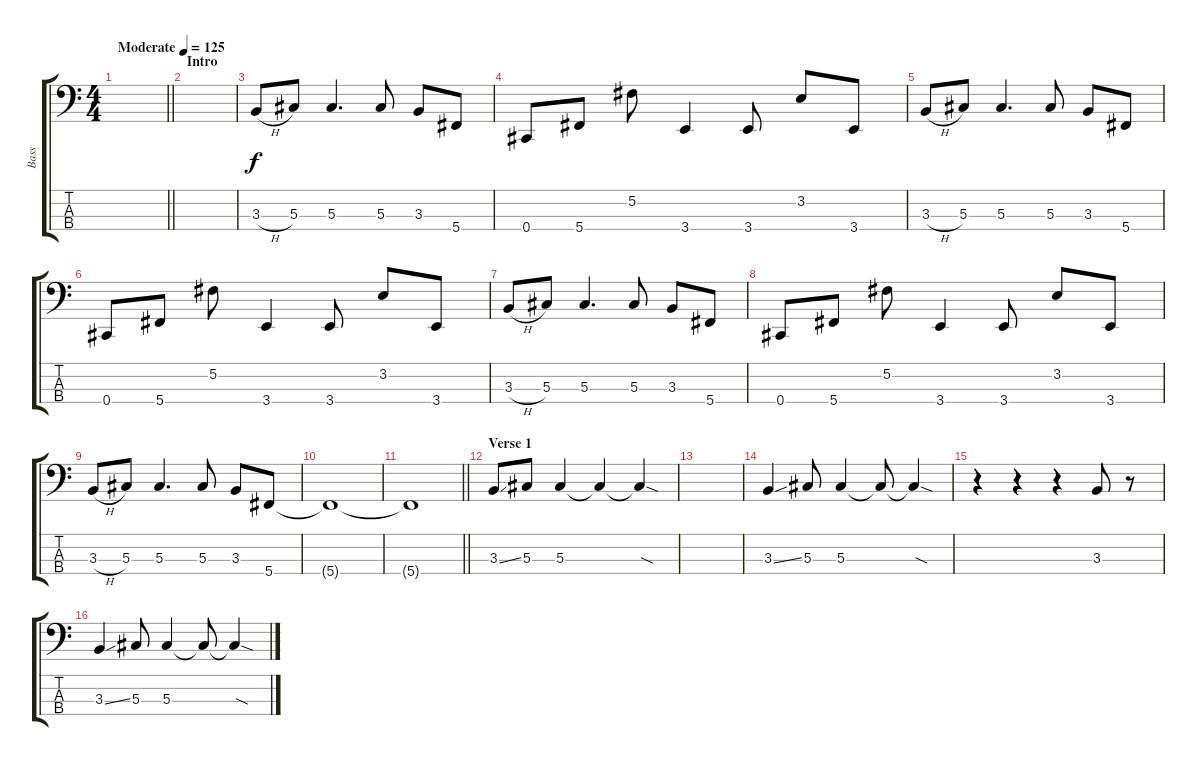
\track ("Bass" "Bass") {instrument electricbassfinger}
\staff {score tabs}
\tuning (Gb2 Db2 Ab1 Db1) {hide}
\ts (4 4)
\tempo (125 "Moderate")
\clef f4
\barLineRight lightlight
\ks c
|
\section ("" "Intro")
|
3.3{h}.8 5.3.8 5.3.4{d} 5.3.8 3.3.8 5.4.8 |
0.4.8 5.4.8 5.2.8 3.4.4 3.4.8 3.2.8 3.4.8 |
3.3{h}.8 5.3.8 5.3.4{d} 5.3.8 3.3.8 5.4.8 |
0.4.8 5.4.8 5.2.8 3.4.4 3.4.8 3.2.8 3.4.8 |
3.3{h}.8 5.3.8 5.3.4{d} 5.3.8 3.3.8 5.4.8 |
0.4.8 5.4.8 5.2.8 3.4.4 3.4.8 3.2.8 3.4.8 |
3.3{h}.8 5.3.8 5.3.4{d} 5.3.8 3.3.8 5.4.8 |
5.4{t}.1 |
\barLineRight lightlight
5.4{t}.1 |
\section ("" "Verse 1")
3.3{ss}.8 5.3.8 5.3.4 5.3{t}.4 5.3{sod t}.4 |
|
3.3{ss}.4 5.3.8 5.3.4 5.3{t}.8 5.3{sod t}.4 |
r.4 r.4 r.4 3.3.8 r.8 |
3.3{ss}.4 5.3.8 5.3.4 5.3{t}.8 5.3{sod t}.4
